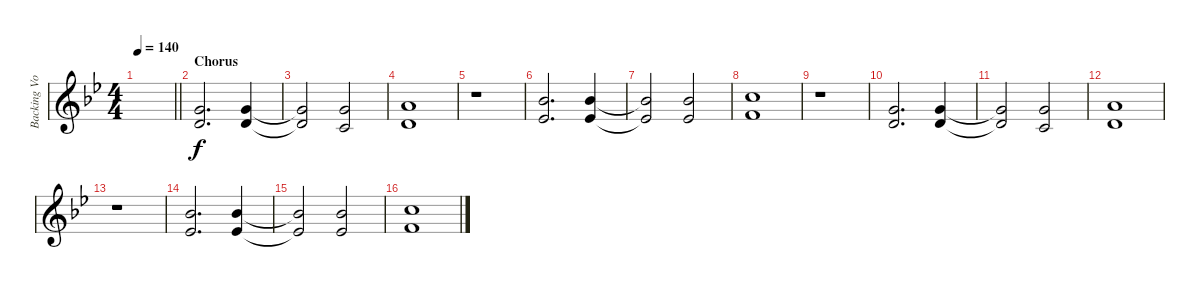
\track ("Backing Vocals" "Backing Vo") {instrument violin}
\staff {score}
\tuning (E4 B3 G3 D3 A2 E2) {hide}
\ts (4 4)
\tempo 140
\clef g2
\barLineRight lightlight
\ks gminor
|
\section ("" "Chorus")
(8.2 7.3).2{d} (8.2 7.3).4 |
(8.2{t} 7.3{t}).2 (8.2 5.3).2 |
(10.2 7.3).1 |
r.1 |
(11.2 8.3).2{d} (11.2 8.3).4 |
(11.2{t} 8.3{t}).2 (11.2 8.3).2 |
(13.2 10.3).1 |
r.1 |
(8.2 7.3).2{d} (8.2 7.3).4 |
(8.2{t} 7.3{t}).2 (8.2 5.3).2 |
(10.2 7.3).1 |
r.1 |
(11.2 8.3).2{d} (11.2 8.3).4 |
(11.2{t} 8.3{t}).2 (11.2 8.3).2 |
(13.2 10.3).1
